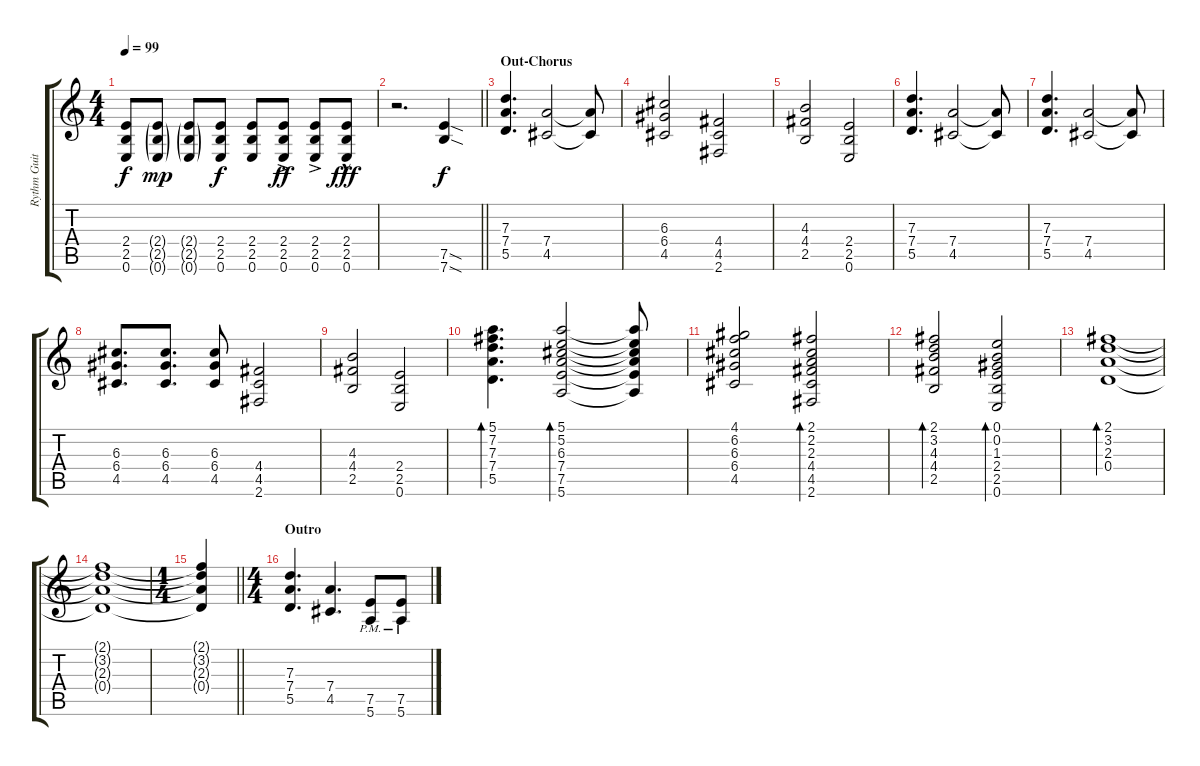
\track ("Rythm Guitar II" "Rythm Guit") {instrument overdrivenguitar}
\staff {score tabs}
\tuning (E4 B3 G3 D3 A2 E2) {hide}
\ts (4 4)
\tempo 99
\clef g2
\ks c
(2.4 2.5 0.6).8{dy f} (2.4{g} 2.5{g} 0.6{g}).8{dy mp} (2.4{g} 2.5{g} 0.6{g}).8 (2.4 2.5 0.6).8{dy f} (2.4 2.5 0.6).8 (2.4{ac} 2.5{ac} 0.6{ac}).8{dy ff} (2.4{ac} 2.5{ac} 0.6{ac}).8 (2.4{hac} 2.5{hac} 0.6{hac}).8{dy fff} |
\barLineRight lightlight
r.2{d} (7.5{sod} 7.6{sod}).4{dy f} |
\section ("" "Out-Chorus")
(7.3 7.4 5.5).4{d} (7.4 4.5).2 (7.4{t} 4.5{t}).8 |
(6.3 6.4 4.5).2 (4.4 4.5 2.6).2 |
(4.3 4.4 2.5).2 (2.4 2.5 0.6).2 |
(7.3 7.4 5.5).4{d} (7.4 4.5).2 (7.4{t} 4.5{t}).8 |
(7.3 7.4 5.5).4{d} (7.4 4.5).2 (7.4{t} 4.5{t}).8 |
(6.3 6.4 4.5).8{d} (6.3 6.4 4.5).8{d} (6.3 6.4 4.5).8 (4.4 4.5 2.6).2 |
(4.3 4.4 2.5).2 (2.4 2.5 0.6).2 |
(5.1 7.2 7.3 7.4 5.5).4{d bd 120 volume 4 instrument acousticguitarsteel} (5.1 5.2 6.3 7.4 7.5 5.6).2{bd 120} (5.1{t} 5.2{t} 6.3{t} 7.4{t} 7.5{t} 5.6{t}).8 |
(4.1 6.2 6.3 6.4 4.5).2 (2.1 2.2 2.3 4.4 4.5 2.6).2{bd 60} |
(2.1 3.2 4.3 4.4 2.5).2{bd 60} (0.1 0.2 1.3 2.4 2.5 0.6).2{bd 60} |
(2.1 3.2 2.3 0.4).1{bd 240} |
(2.1{t} 3.2{t} 2.3{t} 0.4{t}).1 |
\ts (1 4)
\barLineRight lightlight
(2.1{t} 3.2{t} 2.3{t} 0.4{t}).4 |
\ts (4 4)
\section ("" "Outro")
(7.3 7.4 5.5).4{d volume 9 instrument overdrivenguitar} (7.4 4.5).4{d} (7.5{pm} 5.6{pm}).8 (7.5{pm} 5.6{pm}).8
